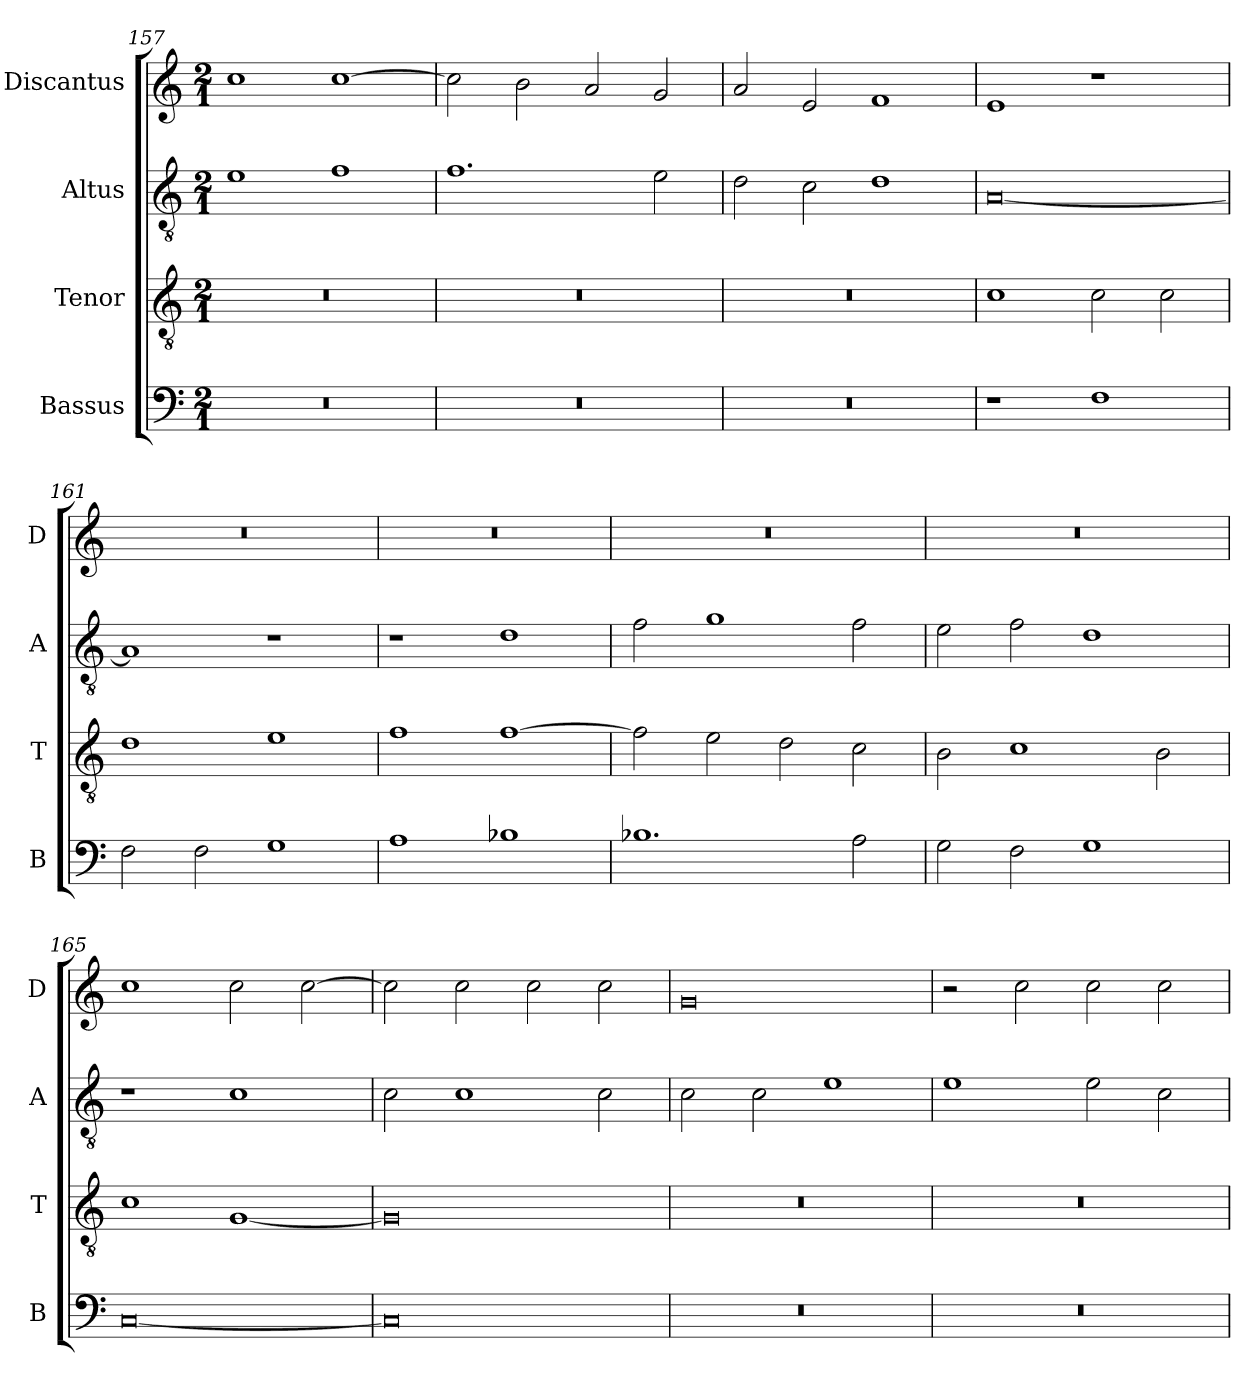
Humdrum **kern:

**kern	**kern	**kern	**kern
*part4	*part3	*part2	*part1
*staff4	*staff3	*staff2	*staff1
*I"Bassus	*I"Tenor	*I"Altus	*I"Discantus
*I'B	*I'T	*I'A	*I'D
*clefF4	*clefGv2	*clefGv2	*clefG2
*k[]	*k[]	*k[]	*k[]
*M2/1	*M2/1	*M2/1	*M2/1
=157	=157	=157	=157
0r	0r	1e	1cc
.	.	1f	[1cc
=158	=158	=158	=158
0r	0r	1.f	2cc\]
.	.	.	2b\
.	.	.	2a/
.	.	2e\	2g/
=159	=159	=159	=159
0r	0r	2d\	2a/
.	.	2c\	2e/
.	.	1d	1f
=160	=160	=160	=160
1r	1c	[0A	1e
1F	2c\	.	1r
.	2c\	.	.
=161	=161	=161	=161
2F\	1d	1A]	0r
2F\	.	.	.
1G	1e	1r	.
=162	=162	=162	=162
1A	1f	1r	0r
1B-X	[1f	1d	.
=163	=163	=163	=163
1.B-X	2f\]	2f\	0r
.	2e\	1g	.
.	2d\	.	.
2A\	2c\	2f\	.
=164	=164	=164	=164
2G\	2B\	2e\	0r
2F\	1c	2f\	.
1G	.	1d	.
.	2B\	.	.
=165	=165	=165	=165
[0C	1c	1r	1cc
.	[1G	1c	2cc\
.	.	.	[2cc\
=166	=166	=166	=166
0C]	0G]	2c\	2cc\]
.	.	1c	2cc\
.	.	.	2cc\
.	.	2c\	2cc\
=167	=167	=167	=167
0r	0r	2c\	0g
.	.	2c\	.
.	.	1e	.
=168	=168	=168	=168
0r	0r	1e	2r
.	.	.	2cc\
.	.	2e\	2cc\
.	.	2c\	2cc\
=	=	=	=
*-	*-	*-	*-
